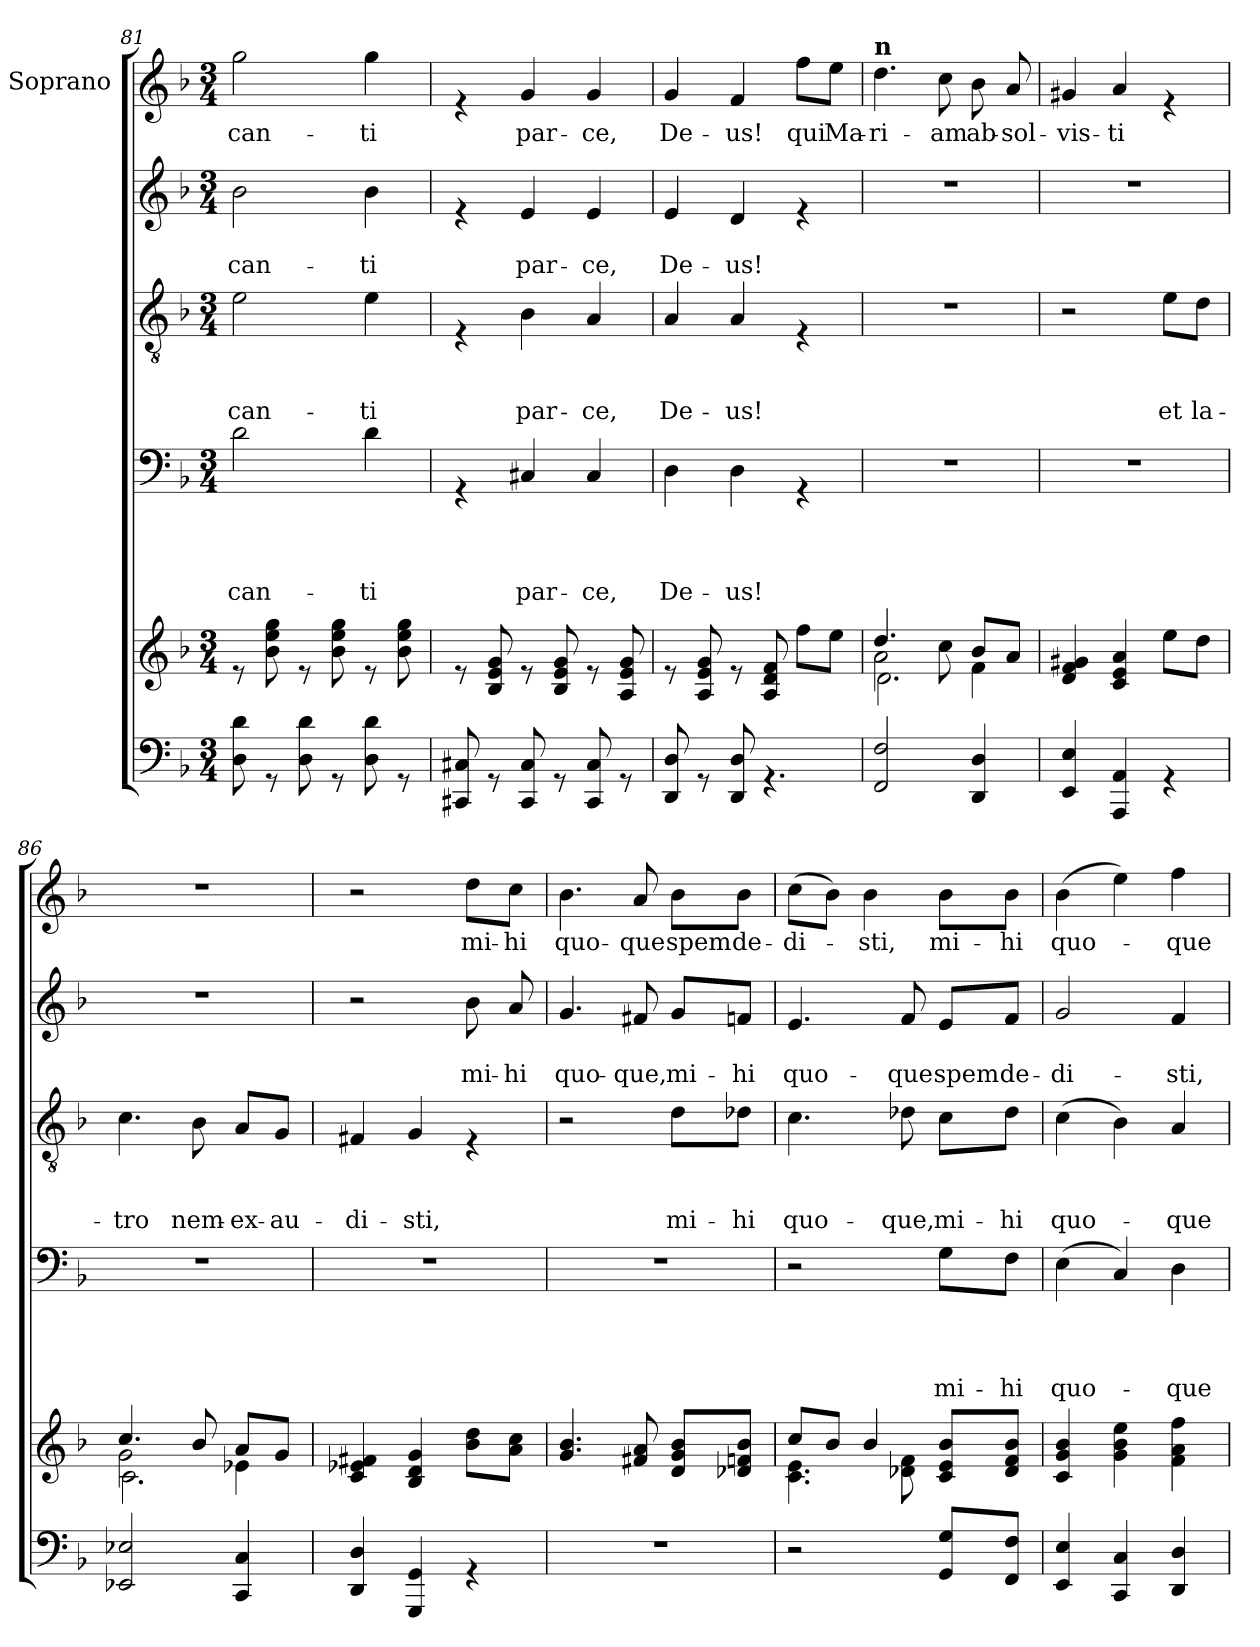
**kern	**kern	**kern	**text	**text	**text	**text	**kern	**text	**text	**text	**kern	**text	**text	**kern	**text
*part6	*part5	*part4	*part4	*part4	*part4	*part4	*part3	*part3	*part3	*part3	*part2	*part2	*part2	*part1	*part1
*staff6	*staff5	*staff4	*staff4	*staff4	*staff4	*staff4	*staff3	*staff3	*staff3	*staff3	*staff2	*staff2	*staff2	*staff1	*staff1
*	*	*	*	*	*	*	*	*	*	*	*	*	*	*I"Soprano	*
!!LO:LB:g=z
*clefF4	*clefG2	*clefF4	*	*	*	*	*clefGv2	*	*	*	*clefG2	*	*	*clefG2	*
*k[b-]	*k[b-]	*k[b-]	*	*	*	*	*k[b-]	*	*	*	*k[b-]	*	*	*k[b-]	*
*F:	*F:	*F:	*	*	*	*	*F:	*	*	*	*F:	*	*	*F:	*
*M3/4	*M3/4	*M3/4	*	*	*	*	*M3/4	*	*	*	*M3/4	*	*	*M3/4	*
=81	=81	=81	=81	=81	=81	=81	=81	=81	=81	=81	=81	=81	=81	=81	=81
!	!	!	!	!	!	!LO:LY:b	!	!	!	!LO:LY:b	!	!	!LO:LY:b	!	!LO:LY:b
8D\ 8d\	8re	2d\	.	.	.	-can-	2e\	.	.	-can-	2b-\	.	-can-	2gg\	-can-
8rGG	8b-\ 8ee\ 8gg\	.	.	.	.	.	.	.	.	.	.	.	.	.	.
8D\ 8d\	8re	.	.	.	.	.	.	.	.	.	.	.	.	.	.
8rGG	8b-\ 8ee\ 8gg\	.	.	.	.	.	.	.	.	.	.	.	.	.	.
!	!	!	!	!	!	!LO:LY:b	!	!	!	!LO:LY:b	!	!	!LO:LY:b	!	!LO:LY:b
8D\ 8d\	8re	4d\	.	.	.	-ti	4e\	.	.	-ti	4b-\	.	-ti	4gg\	-ti
8rGG	8b-\ 8ee\ 8gg\	.	.	.	.	.	.	.	.	.	.	.	.	.	.
=82	=82	=82	=82	=82	=82	=82	=82	=82	=82	=82	=82	=82	=82	=82	=82
8CC#X/ 8C#X/	8re	4rGG	.	.	.	.	4rE	.	.	.	4re	.	.	4re	.
8rGG	8B-/ 8e/ 8g/	.	.	.	.	.	.	.	.	.	.	.	.	.	.
!	!	!	!	!	!	!LO:LY:b	!	!	!	!LO:LY:b	!	!	!LO:LY:b	!	!LO:LY:b
8CC#/ 8C#/	8re	4C#X/	.	.	.	par-	4B-\	.	.	par-	4e/	.	par-	4g/	par-
8rGG	8B-/ 8e/ 8g/	.	.	.	.	.	.	.	.	.	.	.	.	.	.
!	!	!	!	!	!	!LO:LY:b	!	!	!	!LO:LY:b	!	!	!LO:LY:b	!	!LO:LY:b
8CC#/ 8C#/	8re	4C#/	.	.	.	-ce,	4A/	.	.	-ce,	4e/	.	-ce,	4g/	-ce,
8rGG	8A/ 8e/ 8g/	.	.	.	.	.	.	.	.	.	.	.	.	.	.
=83	=83	=83	=83	=83	=83	=83	=83	=83	=83	=83	=83	=83	=83	=83	=83
!	!	!	!	!	!	!LO:LY:b	!	!	!	!LO:LY:b	!	!	!LO:LY:b	!	!LO:LY:b
8DD/ 8D/	8re	4D\	.	.	.	De-	4A/	.	.	De-	4e/	.	De-	4g/	De-
8rGG	8A/ 8e/ 8g/	.	.	.	.	.	.	.	.	.	.	.	.	.	.
!	!	!	!	!	!	!LO:LY:b	!	!	!	!LO:LY:b	!	!	!LO:LY:b	!	!LO:LY:b
8DD/ 8D/	8re	4D\	.	.	.	-us!	4A/	.	.	-us!	4d/	.	-us!	4f/	-us!
4.rGG	8A/ 8d/ 8f/	.	.	.	.	.	.	.	.	.	.	.	.	.	.
!	!	!	!	!	!	!	!	!	!	!	!	!	!	!	!LO:LY:b
.	8ff\L	4rGG	.	.	.	.	4rE	.	.	.	4re	.	.	8ff\L	qui
!	!	!	!	!	!	!	!	!	!	!	!	!	!	!	!LO:LY:b
.	8ee\J	.	.	.	.	.	.	.	.	.	.	.	.	8ee\J	Ma-
=84	=84	=84	=84	=84	=84	=84	=84	=84	=84	=84	=84	=84	=84	=84	=84
*	*^	*	*	*	*	*	*	*	*	*	*	*	*	*	*
*	*	*^	*	*	*	*	*	*	*	*	*	*	*	*	*	*
!	!	!	!	!	!	!	!	!	!	!	!	!	!	!	!	!LO:TX:a:B:t=n	!
!	!	!	!	!	!	!	!	!	!	!	!	!	!	!	!	!	!LO:LY:b
2FF/ 2F/	4.dd/	2a\	2.d\	2.r	.	.	.	.	2.r	.	.	.	2.r	.	.	4.dd\	-ri-
!	!	!	!	!	!	!	!	!	!	!	!	!	!	!	!	!	!LO:LY:b
.	8cc\	.	.	.	.	.	.	.	.	.	.	.	.	.	.	8cc\	-am
!	!	!	!	!	!	!	!	!	!	!	!	!	!	!	!	!	!LO:LY:b
4DD/ 4D/	8b-/L	4f\	.	.	.	.	.	.	.	.	.	.	.	.	.	8b-\	ab-
!	!	!	!	!	!	!	!	!	!	!	!	!	!	!	!	!	!LO:LY:b
.	8a/J	.	.	.	.	.	.	.	.	.	.	.	.	.	.	8a/	-sol-
*	*v	*v	*v	*	*	*	*	*	*	*	*	*	*	*	*	*	*
=85	=85	=85	=85	=85	=85	=85	=85	=85	=85	=85	=85	=85	=85	=85	=85
!	!	!	!	!	!	!	!	!	!	!	!	!	!	!	!LO:LY:b
4EE/ 4E/	4d/ 4f/ 4g#X/	2.r	.	.	.	.	2r	.	.	.	2.r	.	.	4g#X/	-vis-
!	!	!	!	!	!	!	!	!	!	!	!	!	!	!	!LO:LY:b
4AAA/ 4AA/	4c/ 4e/ 4a/	.	.	.	.	.	.	.	.	.	.	.	.	4a/	-ti
!	!	!	!	!	!	!	!	!	!	!LO:LY:b	!	!	!	!	!
4rGG	8ee\L	.	.	.	.	.	8e\L	.	.	et	.	.	.	4re	.
!	!	!	!	!	!	!	!	!	!	!LO:LY:b	!	!	!	!	!
.	8dd\J	.	.	.	.	.	8d\J	.	.	la-	.	.	.	.	.
!!LO:PB:g=z
=86	=86	=86	=86	=86	=86	=86	=86	=86	=86	=86	=86	=86	=86	=86	=86
*	*^	*	*	*	*	*	*	*	*	*	*	*	*	*	*
*	*	*^	*	*	*	*	*	*	*	*	*	*	*	*	*	*
!	!	!	!	!	!	!	!	!	!	!	!	!LO:LY:b	!	!	!	!	!
2EE-X/ 2E-X/	4.cc/	2g\	2.c\	2.r	.	.	.	.	4.c\	.	.	-tro	2.r	.	.	2.r	.
!	!	!	!	!	!	!	!	!	!	!	!	!LO:LY:b	!	!	!	!	!
.	8b-/	.	.	.	.	.	.	.	8B-\	.	.	nem-	.	.	.	.	.
!	!	!	!	!	!	!	!	!	!	!	!	!LO:LY:b	!	!	!	!	!
4CC/ 4C/	8a/L	4e-X\	.	.	.	.	.	.	8A/L	.	.	-ex-	.	.	.	.	.
!	!	!	!	!	!	!	!	!	!	!	!	!LO:LY:b	!	!	!	!	!
.	8g/J	.	.	.	.	.	.	.	8G/J	.	.	-au-	.	.	.	.	.
*	*v	*v	*v	*	*	*	*	*	*	*	*	*	*	*	*	*	*
=87	=87	=87	=87	=87	=87	=87	=87	=87	=87	=87	=87	=87	=87	=87	=87
!	!	!	!	!	!	!	!	!	!	!LO:LY:b	!	!	!	!	!
4DD/ 4D/	4c/ 4e-X/ 4f#X/	2.r	.	.	.	.	4F#X/	.	.	-di-	2r	.	.	2r	.
!	!	!	!	!	!	!	!	!	!	!LO:LY:b	!	!	!	!	!
4GGG/ 4GG/	4B-/ 4d/ 4g/	.	.	.	.	.	4G/	.	.	-sti,	.	.	.	.	.
!	!	!	!	!	!	!	!	!	!	!	!	!	!LO:LY:b	!	!LO:LY:b
4rGG	8b-\ 8dd\L	.	.	.	.	.	4rE	.	.	.	8b-\	.	mi-	8dd\L	mi-
!	!	!	!	!	!	!	!	!	!	!	!	!	!LO:LY:b	!	!LO:LY:b
.	8a\ 8cc\J	.	.	.	.	.	.	.	.	.	8a/	.	-hi	8cc\J	-hi
=88	=88	=88	=88	=88	=88	=88	=88	=88	=88	=88	=88	=88	=88	=88	=88
!	!	!	!	!	!	!	!	!	!	!	!	!	!LO:LY:b	!	!LO:LY:b
2.r	4.g/ 4.b-/	2.r	.	.	.	.	2r	.	.	.	4.g/	.	quo-	4.b-\	quo-
!	!	!	!	!	!	!	!	!	!	!	!	!	!LO:LY:b	!	!LO:LY:b
.	8f#X/ 8a/	.	.	.	.	.	.	.	.	.	8f#X/	.	-que,	8a/	-que
!	!	!	!	!	!	!	!	!	!	!LO:LY:b	!	!	!LO:LY:b	!	!LO:LY:b
.	8d/ 8g/ 8b-/L	.	.	.	.	.	8d\L	.	.	mi-	8g/L	.	mi-	8b-\L	spem
!	!	!	!	!	!	!	!	!	!	!LO:LY:b	!	!	!LO:LY:b	!	!LO:LY:b
.	8d-X/ 8fn/ 8b-/J	.	.	.	.	.	8d-X\J	.	.	-hi	8fn/J	.	-hi	8b-\J	de-
=89	=89	=89	=89	=89	=89	=89	=89	=89	=89	=89	=89	=89	=89	=89	=89
*	*^	*	*	*	*	*	*	*	*	*	*	*	*	*	*
!	!	!	!	!	!	!	!	!	!	!	!LO:LY:b	!	!	!LO:LY:b	!	!LO:LY:b
2r	8cc/L	4.c\ 4.e\	2r	.	.	.	.	4.c\	.	.	quo-	4.e/	.	quo-	(>8cc\L	-di-
.	8b-/J	.	.	.	.	.	.	.	.	.	.	.	.	.	8b-\J)	.
!	!	!	!	!	!	!	!	!	!	!	!	!	!	!	!	!LO:LY:b
.	4b-/	.	.	.	.	.	.	.	.	.	.	.	.	.	4b-\	-sti,
!	!	!	!	!	!	!	!	!	!	!	!LO:LY:b	!	!	!LO:LY:b	!	!
.	.	8d-X\ 8f\	.	.	.	.	.	8d-X\	.	.	-que,	8f/	.	-que	.	.
!	!	!	!	!	!	!	!LO:LY:b	!	!	!	!LO:LY:b	!	!	!LO:LY:b	!	!LO:LY:b
8GG/ 8G/L	8c/ 8e/ 8b-/L	4ryy	8G\L	.	.	.	mi-	8c\L	.	.	mi-	8e/L	.	spem	8b-\L	mi-
!	!	!	!	!	!	!	!LO:LY:b	!	!	!	!LO:LY:b	!	!	!LO:LY:b	!	!LO:LY:b
8FF/ 8F/J	8d-/ 8f/ 8b-/J	.	8F\J	.	.	.	-hi	8d-\J	.	.	-hi	8f/J	.	de-	8b-\J	-hi
*	*v	*v	*	*	*	*	*	*	*	*	*	*	*	*	*	*
=90	=90	=90	=90	=90	=90	=90	=90	=90	=90	=90	=90	=90	=90	=90	=90
!	!	!	!	!	!	!LO:LY:b	!	!	!	!LO:LY:b	!	!	!LO:LY:b	!	!LO:LY:b
4EE/ 4E/	4c/ 4g/ 4b-/	(>4E\	.	.	.	quo-	(>4c\	.	.	quo-	2g/	.	-di-	(>4b-\	quo-
4CC/ 4C/	4g\ 4b-\ 4ee\	4C/)	.	.	.	.	4B-\)	.	.	.	.	.	.	4ee\)	.
!	!	!	!	!	!	!LO:LY:b	!	!	!	!LO:LY:b	!	!	!LO:LY:b	!	!LO:LY:b
4DD/ 4D/	4f\ 4a\ 4ff\	4D\	.	.	.	-que	4A/	.	.	-que	4f/	.	-sti,	4ff\	-que
=	=	=	=	=	=	=	=	=	=	=	=	=	=	=	=
*-	*-	*-	*-	*-	*-	*-	*-	*-	*-	*-	*-	*-	*-	*-	*-
